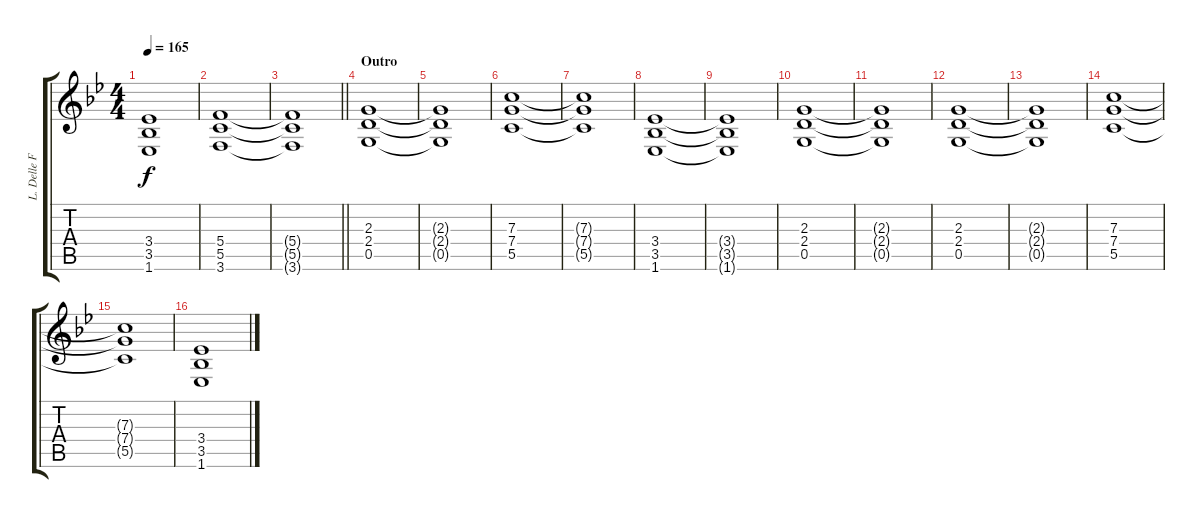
\track ("L. Delle Fave (Dist. Guitar L)" "L. Delle F") {instrument overdrivenguitar}
\staff {score tabs}
\tuning (D4 A3 F3 C3 G2 D2) {hide}
\ts (4 4)
\tempo 165
\clef g2
\ks gminor
(3.4{t} 3.5{t} 1.6{t}).1{dy f} |
(5.4 5.5 3.6).1 |
\barLineRight lightlight
(5.4{t} 5.5{t} 3.6{t}).1 |
\section ("" "Outro")
(2.3 2.4 0.5).1 |
(2.3{t} 2.4{t} 0.5{t}).1 |
(7.3 7.4 5.5).1 |
(7.3{t} 7.4{t} 5.5{t}).1 |
(3.4 3.5 1.6).1 |
(3.4{t} 3.5{t} 1.6{t}).1 |
(2.3 2.4 0.5).1 |
(2.3{t} 2.4{t} 0.5{t}).1 |
(2.3 2.4 0.5).1 |
(2.3{t} 2.4{t} 0.5{t}).1 |
(7.3 7.4 5.5).1 |
(7.3{t} 7.4{t} 5.5{t}).1 |
(3.4 3.5 1.6).1
